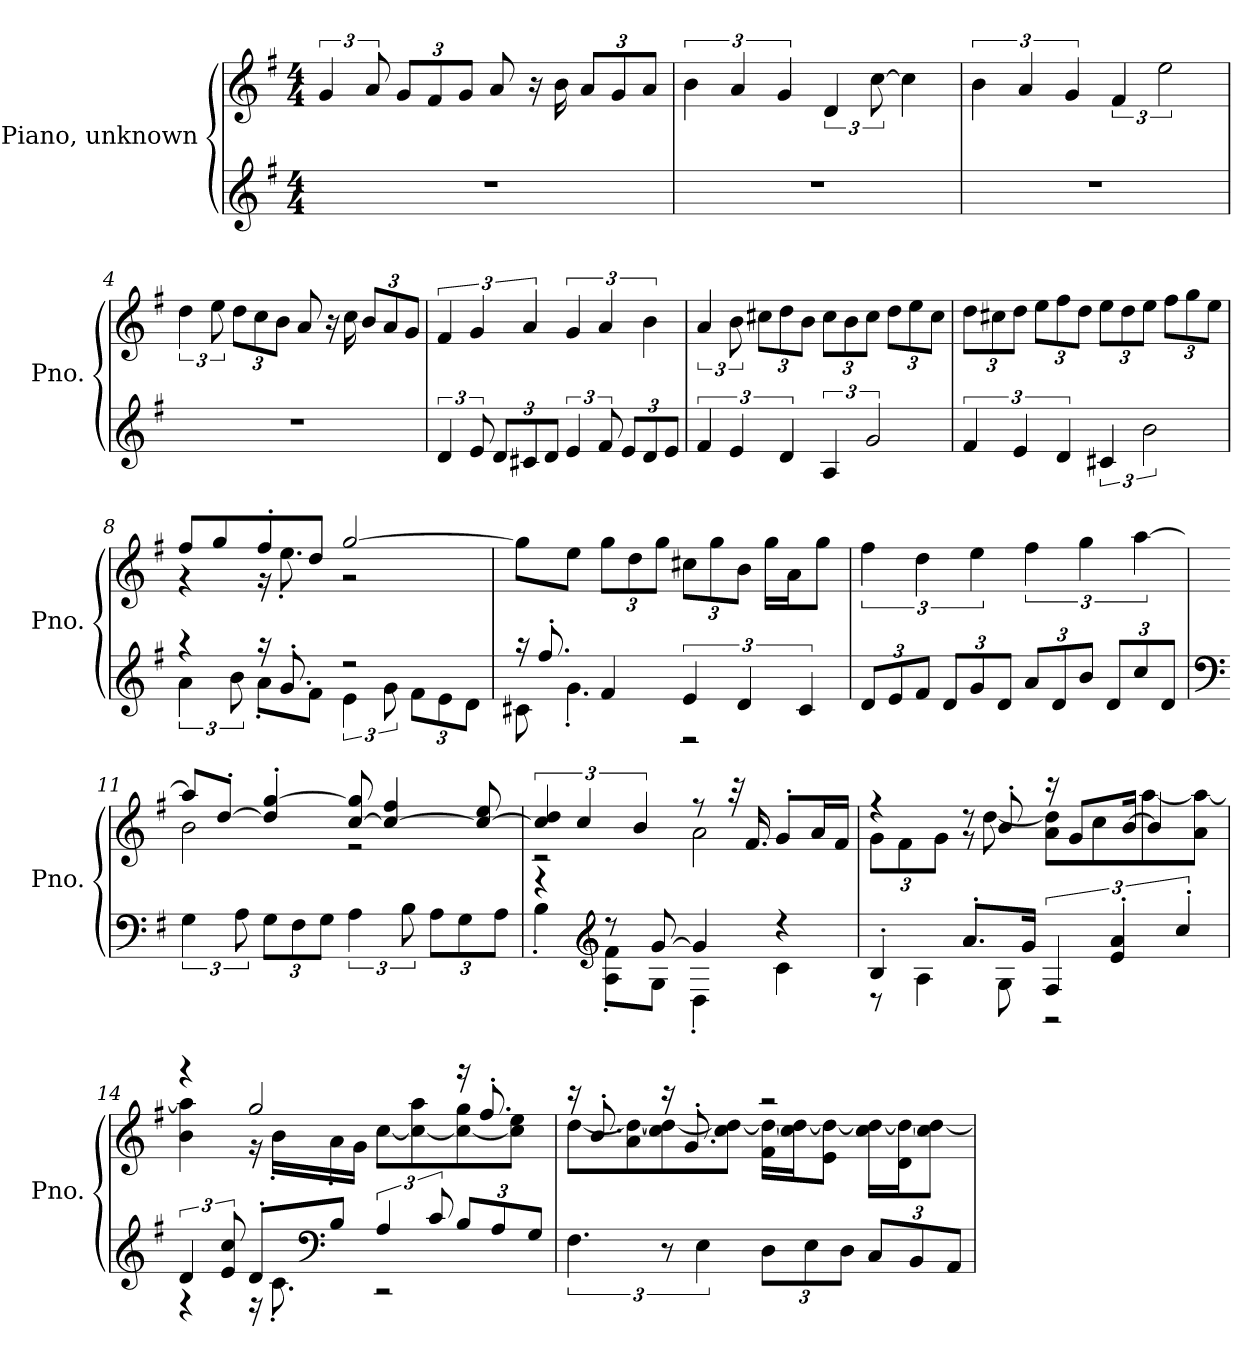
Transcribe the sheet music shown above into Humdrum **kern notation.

**kern	**kern
*part1	*part1
*staff2	*staff1
*I"Piano, unknown	*
*I'Pno.	*
*clefG2	*clefG2
*k[f#]	*k[f#]
*M4/4	*M4/4
*MM177	*MM177
=1	=1
1r	6g/
.	12a/
*	*Xbrackettup
.	12g/L
.	12f#/
.	12g/J
.	8a/
.	16r
.	16b\
.	12a/L
.	12g/
.	12a/J
=2	=2
*	*brackettup
1r	6b\
.	6a/
.	6g/
.	6d/
.	[12cc\
.	4cc\]
=3	=3
1r	6b\
.	6a/
.	6g/
.	6f#/
.	3ee\
=4	=4
1r	6dd\
.	12ee\
*	*Xbrackettup
.	12dd\L
.	12cc\
.	12b\J
.	8a/
.	16r
.	16cc\
.	12b/L
.	12a/
.	12g/J
!!LO:LB:g=z
=5	=5
*	*brackettup
6d/	6f#/
12e/	6g/
*Xbrackettup	*
12d/L	.
12c#X/	6a/
12d/J	.
*brackettup	*
6e/	6g/
12f#/	6a/
*Xbrackettup	*
12e/L	.
12d/	6b\
12e/J	.
=6	=6
*brackettup	*
6f#/	6a/
6e/	12b\
*	*Xbrackettup
.	12cc#X\L
6d/	12dd\
.	12b\J
6A/	12cc#\L
.	12b\
3g/	12cc#\J
.	12dd\L
.	12ee\
.	12cc#\J
=7	=7
6f#/	12dd\L
.	12cc#X\
6e/	12dd\J
.	12ee\L
6d/	12ff#\
.	12dd\J
6c#X/	12ee\L
.	12dd\
3b\	12ee\J
.	12ff#\L
.	12gg\
.	12ee\J
!!LO:LB:g=z
=8	=8
*^	*^
4r	6a\	8ff#/L	4r
.	.	8gg/	.
.	12b\	.	.
16r	8a'\L	8ff#'/	16r
8.g'/	.	.	8.ee'\
.	8f#\J	8dd/J	.
2r	6e\	[2gg/	2r
.	12g\	.	.
*	*Xbrackettup	*	*
.	12f#\L	.	.
.	12e\	.	.
.	12d\J	.	.
*	*	*v	*v
=9	=9	=9
16r	8c#X\	8gg\L]
8.ff#'/	.	.
.	4.g'\	8ee\J
4f#/	.	12gg\L
.	.	12dd\
.	.	12gg\J
*brackettup	*	*
6e/	2r	12cc#X\L
.	.	12gg\
6d/	.	12b\J
.	.	16gg\LL
.	.	16a\J
6c#/	.	.
.	.	8gg\J
*v	*v	*
=10	=10
*Xbrackettup	*brackettup
12d/L	6ff#\
12e/	.
12f#/J	6dd\
12d/L	.
12g/	6ee\
12d/J	.
12a/L	6ff#\
12d/	.
12b/J	6gg\
12d/L	.
12cc/	[6aa\
12d/J	.
!!LO:LB:g=z
=11	=11
*clefF4	*
*brackettup	*
*	*^
6G\	8aa/L]	2b\
.	[8dd'/J	.
12A\	.	.
*Xbrackettup	*	*
12G\L	4dd/]' [4gg/'	.
12F#\	.	.
12G\J	.	.
*brackettup	*	*
6A\	[8cc/ 8gg/]	2r
.	4cc/_ 4ff#/	.
12B\	.	.
*Xbrackettup	*	*
12A\L	.	.
12G\	.	.
.	8cc/_ 8ee/	.
12A\J	.	.
=12	=12	=12
*^	*	*
4r	4B'\	6cc/] 6dd/	2r
.	.	6cc/	.
*clefG2	*	*	*
8r	8A\' 8f#\'L	.	.
.	.	6b/	.
[8g/	8G\J	.	.
4g/]	4D'\	8r	2a\
.	.	32r	.
.	.	16.f#/	.
4r	4c\	8g'/L	.
.	.	16a/L	.
.	.	16f#/JJ	.
=13	=13	=13	=13
*	*	*	*Xbrackettup
4B'/	8r	4r	12g\L
.	.	.	12f#\
.	4A\	.	.
.	.	.	12g\J
8.a'/L	.	8r	8r
.	8G\	8b'/	[8dd\
16g/Jk	.	.	.
*brackettup	*	*	*
6F#/	2r	16r	8a\ 8dd\]L
.	.	8g/L	.
.	.	.	8cc\
6e/' 6a/'	.	.	.
.	.	[16b/Jk	.
.	.	4b/]	[8aa\
6cc'/	.	.	.
.	.	.	8a\ 8aa\_J
!!LO:LB:g=z	!!
=14	=14	=14	=14
6d/	4r	4r	4b\ 4aa\]
12e/ 12cc/	.	.	.
8d'/L	16r	2gg/	16r
.	8.c'\	.	16b'\LL
*clefF4	*	*	*
8B/J	.	.	16a'\
.	.	.	16g\JJ
6A/	2r	.	[8cc\L
.	.	.	8cc\_ 8aa\
12c/	.	.	.
*Xbrackettup	*	*	*
12B/L	.	16r	8cc\_ 8gg\
.	.	8.ff#'/	.
12A/	.	.	.
.	.	.	8cc\] 8ee\J
12G/J	.	.	.
*v	*v	*	*
=15	=15	=15
*brackettup	*	*
6.F#\	16r	[8dd\L
.	8.b'/	.
.	.	8a\ 8dd\_
12r	16r	8cc\ 8dd\_
.	8.g'/	.
6E\	.	.
.	.	8cc\ 8dd\_J
*Xbrackettup	*	*
12D\L	2r	16f#\ 16dd\_LL
.	.	16cc\ 16dd\_J
12E\	.	.
.	.	8e\ 8dd\_J
12D\J	.	.
12C/L	.	16cc\ 16dd\_LL
.	.	16d\ 16dd\_J
12BB/	.	.
.	.	8cc\ 8dd\_J
12AA/J	.	.
*	*v	*v
=	=
*-	*-
